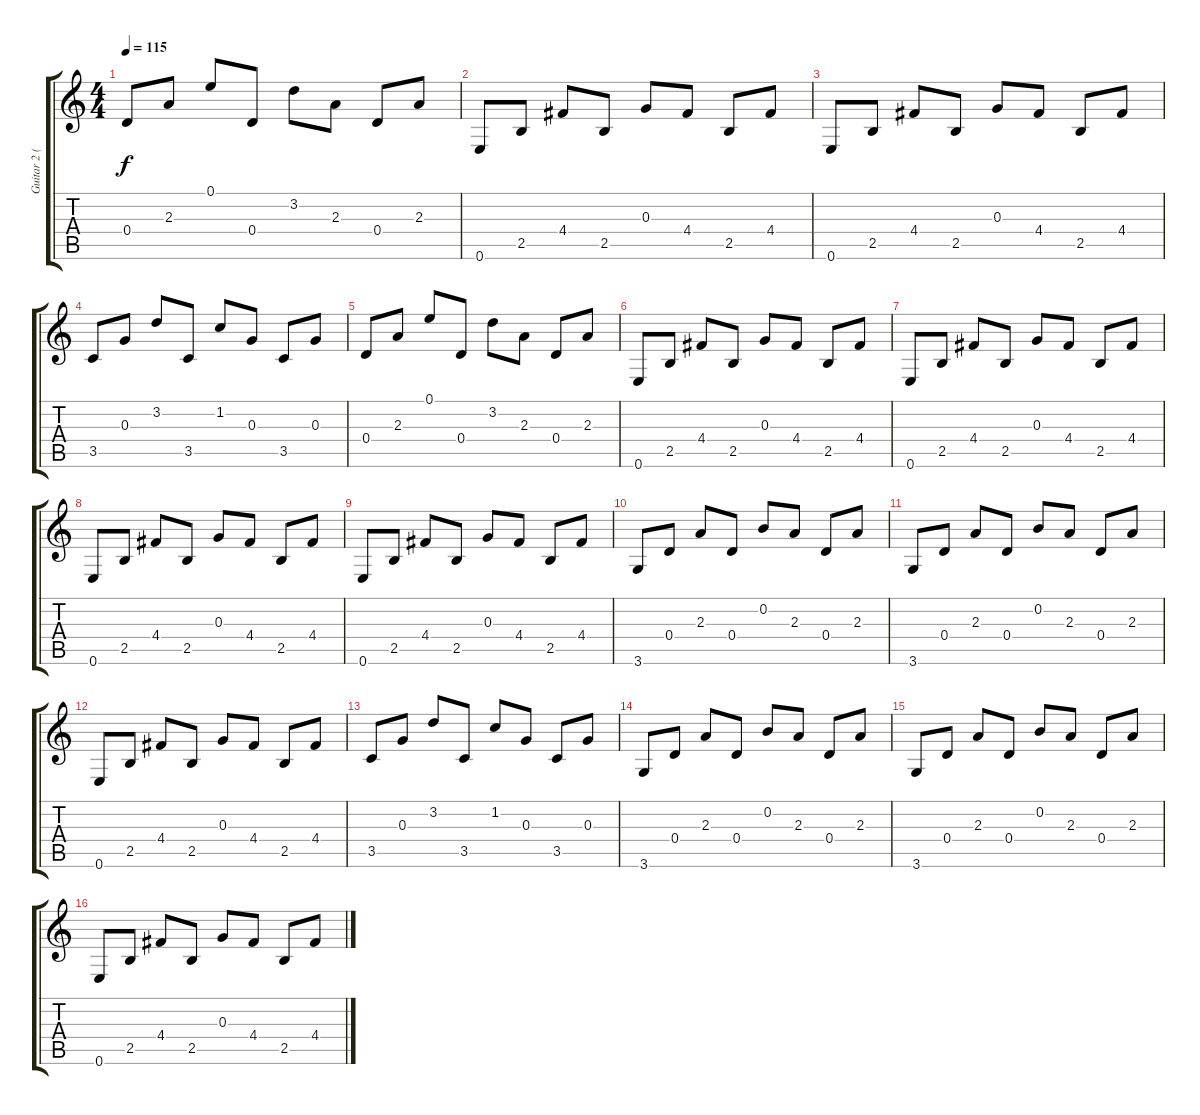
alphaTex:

\track ("Guitar 2 (Andy)" "Guitar 2 (") {instrument electricguitarmuted}
\staff {score tabs}
\tuning (E4 B3 G3 D3 A2 E2) {hide}
\ts (4 4)
\tempo 115
\clef g2
\ks c
0.4.8{dy f} 2.3.8 0.1.8 0.4.8 3.2.8 2.3.8 0.4.8 2.3.8 |
0.6.8 2.5.8 4.4.8 2.5.8 0.3.8 4.4.8 2.5.8 4.4.8 |
0.6.8 2.5.8 4.4.8 2.5.8 0.3.8 4.4.8 2.5.8 4.4.8 |
3.5.8 0.3.8 3.2.8 3.5.8 1.2.8 0.3.8 3.5.8 0.3.8 |
0.4.8 2.3.8 0.1.8 0.4.8 3.2.8 2.3.8 0.4.8 2.3.8 |
0.6.8 2.5.8 4.4.8 2.5.8 0.3.8 4.4.8 2.5.8 4.4.8 |
0.6.8 2.5.8 4.4.8 2.5.8 0.3.8 4.4.8 2.5.8 4.4.8 |
0.6.8 2.5.8 4.4.8 2.5.8 0.3.8 4.4.8 2.5.8 4.4.8 |
0.6.8 2.5.8 4.4.8 2.5.8 0.3.8 4.4.8 2.5.8 4.4.8 |
3.6.8 0.4.8 2.3.8 0.4.8 0.2.8 2.3.8 0.4.8 2.3.8 |
3.6.8 0.4.8 2.3.8 0.4.8 0.2.8 2.3.8 0.4.8 2.3.8 |
0.6.8 2.5.8 4.4.8 2.5.8 0.3.8 4.4.8 2.5.8 4.4.8 |
3.5.8 0.3.8 3.2.8 3.5.8 1.2.8 0.3.8 3.5.8 0.3.8 |
3.6.8 0.4.8 2.3.8 0.4.8 0.2.8 2.3.8 0.4.8 2.3.8 |
3.6.8 0.4.8 2.3.8 0.4.8 0.2.8 2.3.8 0.4.8 2.3.8 |
0.6.8 2.5.8 4.4.8 2.5.8 0.3.8 4.4.8 2.5.8 4.4.8
